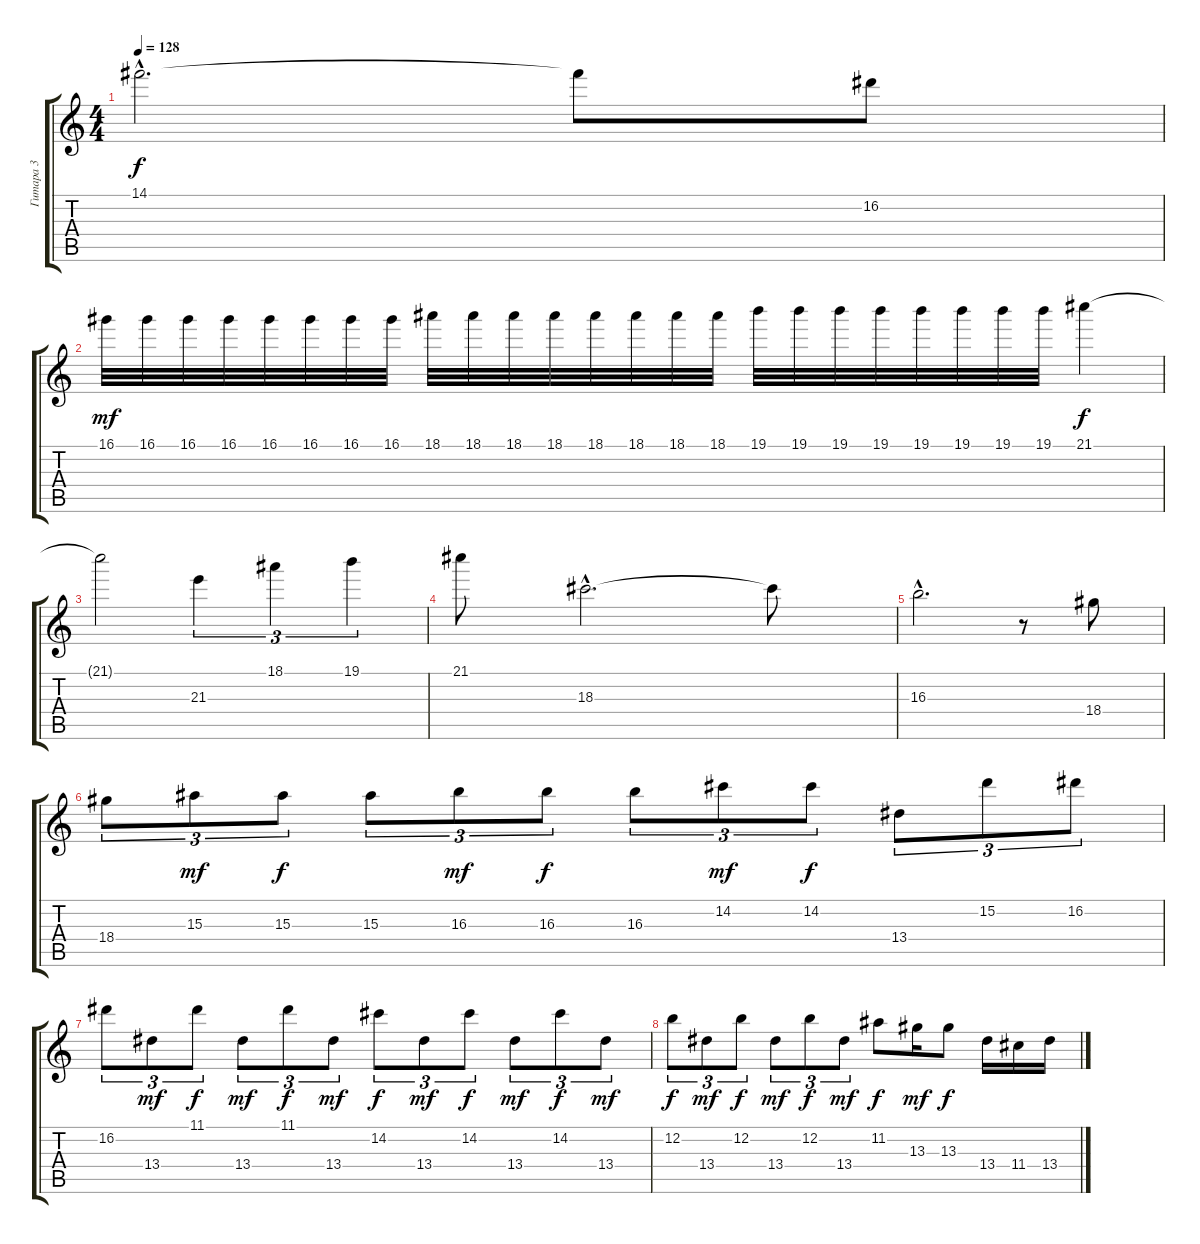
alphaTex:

\track ("Гитара 3" "Гитара 3") {instrument distortionguitar}
\staff {score tabs}
\tuning (E4 B3 G3 D3 A2 E2) {hide}
\ts (4 4)
\tempo 128
\clef g2
\ks c
14.1{hac t}.2{d dy f} 14.1{t}.8 16.2.8 |
16.1.32{dy mf} 16.1.32 16.1.32 16.1.32 16.1.32 16.1.32 16.1.32 16.1.32 18.1.32 18.1.32 18.1.32 18.1.32 18.1.32 18.1.32 18.1.32 18.1.32 19.1.32 19.1.32 19.1.32 19.1.32 19.1.32 19.1.32 19.1.32 19.1.32 21.1.4{dy f} |
21.1{t}.2 21.3.4{tu (3 2)} 18.1.4{tu (3 2)} 19.1.4{tu (3 2)} |
21.1.8 18.3{hac}.2{d} 18.3{t}.8 |
16.3{hac}.2{d} r.8 18.4.8 |
18.4.8{tu (3 2)} 15.3.8{tu (3 2) dy mf} 15.3.8{tu (3 2) dy f} 15.3.8{tu (3 2)} 16.3.8{tu (3 2) dy mf} 16.3.8{tu (3 2) dy f} 16.3.8{tu (3 2)} 14.2.8{tu (3 2) dy mf} 14.2.8{tu (3 2) dy f} 13.4.8{tu (3 2)} 15.2.8{tu (3 2)} 16.2.8{tu (3 2)} |
16.2.8{tu (3 2)} 13.4.8{tu (3 2) dy mf} 11.1.8{tu (3 2) dy f} 13.4.8{tu (3 2) dy mf} 11.1.8{tu (3 2) dy f} 13.4.8{tu (3 2) dy mf} 14.2.8{tu (3 2) dy f} 13.4.8{tu (3 2) dy mf} 14.2.8{tu (3 2) dy f} 13.4.8{tu (3 2) dy mf} 14.2.8{tu (3 2) dy f} 13.4.8{tu (3 2) dy mf} |
12.2.8{tu (3 2) dy f} 13.4.8{tu (3 2) dy mf} 12.2.8{tu (3 2) dy f} 13.4.8{tu (3 2) dy mf} 12.2.8{tu (3 2) dy f} 13.4.8{tu (3 2) dy mf} 11.2.8{dy f} 13.3.16{dy mf} 13.3.8{dy f} 13.4.16 11.4.16 13.4.16
